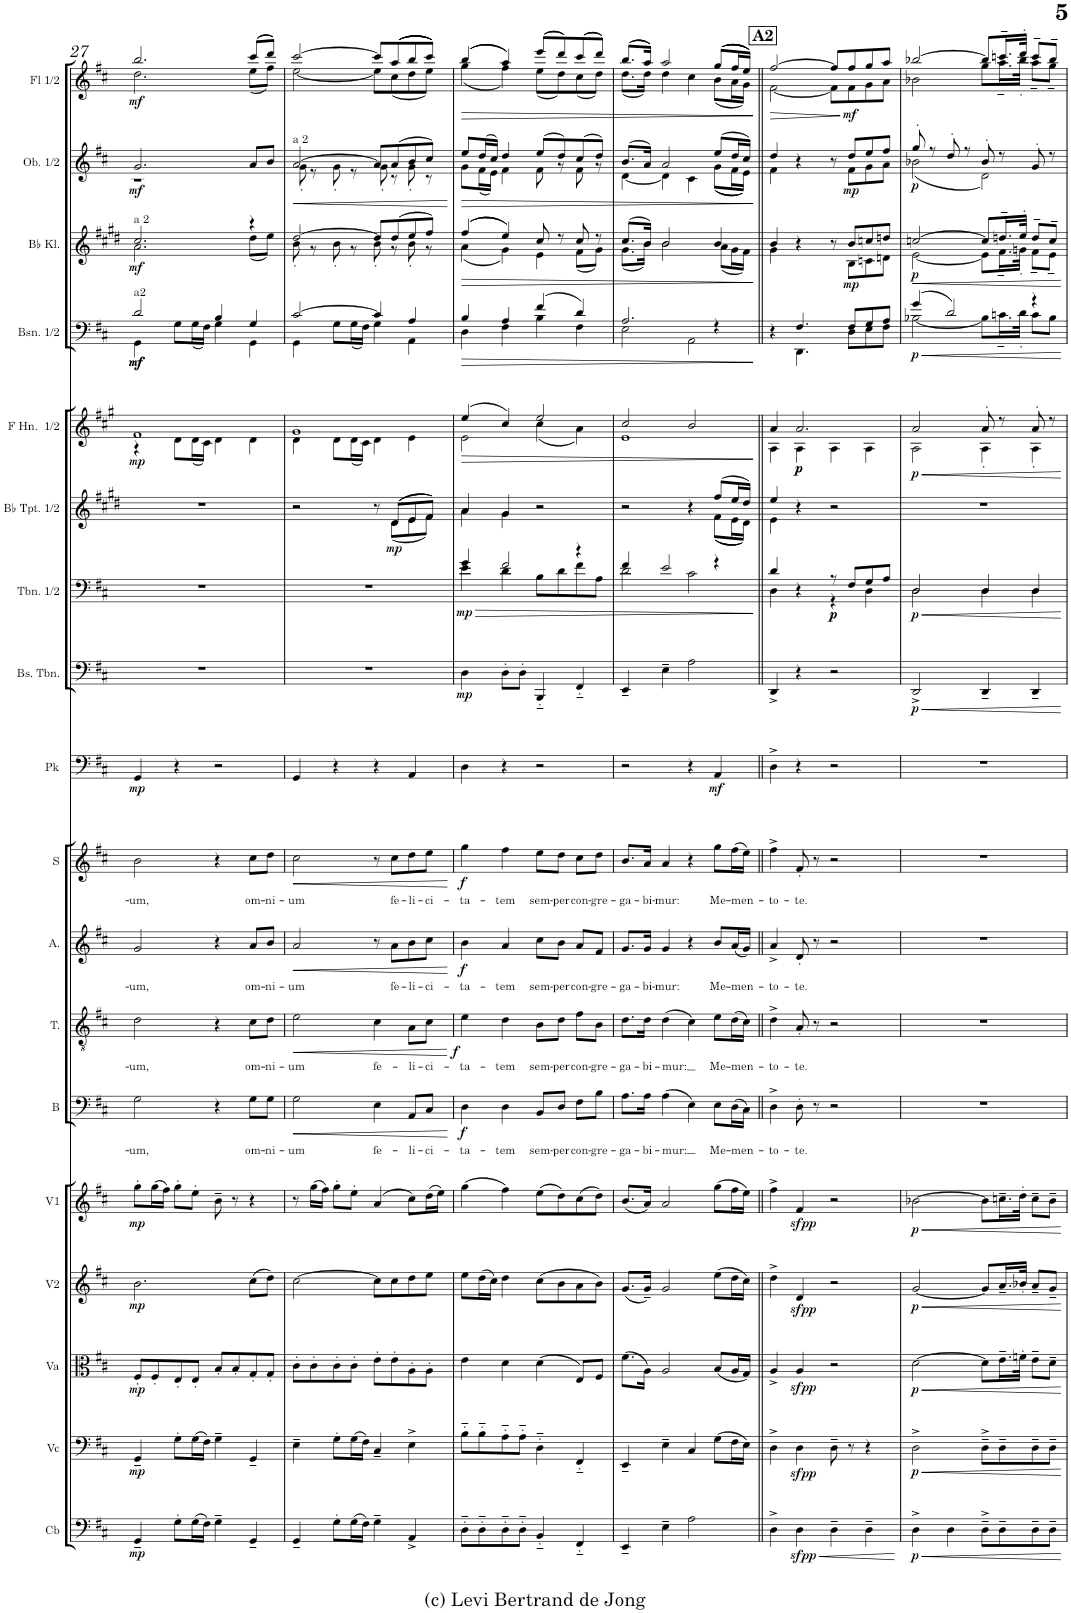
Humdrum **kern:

**kern	**dynam	**kern	**dynam	**kern	**dynam	**kern	**dynam	**kern	**dynam	**kern	**text	**dynam	**kern	**text	**dynam	**kern	**text	**dynam	**kern	**text	**dynam	**kern	**dynam	**kern	**dynam	**kern	**dynam	**kern	**dynam	**kern	**dynam	**kern	**dynam	**kern	**dynam	**kern	**dynam	**kern	**dynam
*part18	*part18	*part17	*part17	*part16	*part16	*part15	*part15	*part14	*part14	*part13	*part13	*part13	*part12	*part12	*part12	*part11	*part11	*part11	*part10	*part10	*part10	*part9	*part9	*part8	*part8	*part7	*part7	*part6	*part6	*part5	*part5	*part4	*part4	*part3	*part3	*part2	*part2	*part1	*part1
*staff18	*staff18	*staff17	*staff17	*staff16	*staff16	*staff15	*staff15	*staff14	*staff14	*staff13	*staff13	*staff13	*staff12	*staff12	*staff12	*staff11	*staff11	*staff11	*staff10	*staff10	*staff10	*staff9	*staff9	*staff8	*staff8	*staff7	*staff7	*staff6	*staff6	*staff5	*staff5	*staff4	*staff4	*staff3	*staff3	*staff2	*staff2	*staff1	*staff1
*I"Contrabasses	*	*I"Violoncellos	*	*I"Violas	*	*I"Violins 2	*	*I"Violins 1	*	*I"Bas	*	*	*I"Tenor	*	*	*I"Alt	*	*	*I"Sopraan	*	*	*I"Pauken	*	*I"Bas-trombone	*	*I"Trombone 1/2	*	*I"Trompet Bb 1/2	*	*I"F Horn 1/2	*	*I"Bassoon 1/2	*	*I"Klarinet in Bb	*	*I"Oboe 1/2	*	*I"Flute 1/2	*
*I'Cb	*	*I'Vc	*	*I'Va	*	*I'V2	*	*I'V1	*	*I'B	*	*	*I'T.	*	*	*I'A.	*	*	*I'S	*	*	*I'Pk	*	*I'Bs. Tbn.	*	*I'Tbn. 1/2	*	*	*	*I'F Hn.  1/2	*	*I'Bsn. 1/2	*	*	*	*I'Ob. 1/2	*	*I'Fl 1/2	*
!!LO:PB:g=z
*clefF4	*	*clefF4	*	*clefC3	*	*clefG2	*	*clefG2	*	*clefF4	*	*	*clefGv2	*	*	*clefG2	*	*	*clefG2	*	*	*clefF4	*	*clefF4	*	*clefF4	*	*clefG2	*	*clefG2	*	*clefF4	*	*clefG2	*	*clefG2	*	*clefG2	*
*Trd7c12	*	*	*	*	*	*	*	*	*	*	*	*	*	*	*	*	*	*	*	*	*	*	*	*	*	*	*	*Trd1c2	*	*Trd4c7	*	*	*	*Trd1c2	*	*	*	*	*
*k[f#c#]	*	*k[f#c#]	*	*k[f#c#]	*	*k[f#c#]	*	*k[f#c#]	*	*k[f#c#]	*	*	*k[f#c#]	*	*	*k[f#c#]	*	*	*k[f#c#]	*	*	*k[f#c#]	*	*k[f#c#]	*	*k[f#c#]	*	*k[f#c#g#d#]	*	*k[f#c#g#]	*	*k[f#c#]	*	*k[f#c#g#d#]	*	*k[f#c#]	*	*k[f#c#]	*
*M4/4	*	*M4/4	*	*M4/4	*	*M4/4	*	*M4/4	*	*M4/4	*	*	*M4/4	*	*	*M4/4	*	*	*M4/4	*	*	*M4/4	*	*M4/4	*	*M4/4	*	*M4/4	*	*M4/4	*	*M4/4	*	*M4/4	*	*M4/4	*	*M4/4	*
=27	=27	=27	=27	=27	=27	=27	=27	=27	=27	=27	=27	=27	=27	=27	=27	=27	=27	=27	=27	=27	=27	=27	=27	=27	=27	=27	=27	=27	=27	=27	=27	=27	=27	=27	=27	=27	=27	=27	=27
!	!	!	!	!	!	!	!	!	!	!	!	!	!	!	!	!	!	!	!	!	!	!	!	!	!	!	!	!	!	!	!	!	!	!LO:TX:a:t=a 2	!	!	!	!	!
!	!	!	!	!	!	!	!	!	!	!	!	!	!	!	!	!	!	!	!	!	!	!	!	!	!	!	!	!	!	!	!	!LO:TX:a:t=a2	!	!	!	!	!	!	!
!	!LO:DY:b	!	!LO:DY:b	!	!LO:DY:b	!	!LO:DY:b	!	!LO:DY:b	!	!LO:LY:b	!	!	!LO:LY:b	!	!	!LO:LY:b	!	!	!LO:LY:b	!	!	!LO:DY:b	!	!	!	!	!	!	!	!LO:DY:b	!	!LO:DY:b	!	!	!	!	!	!
*	*	*	*	*	*	*	*	*	*	*	*	*	*	*	*	*	*	*	*	*	*	*	*	*	*	*	*	*	*	*^	*	*^	*	*^	*	*^	*	*^	*
!	!	!	!	!	!	!	!	!	!	!	!	!	!	!	!	!	!	!	!	!	!	!	!	!	!	!	!	!	!	!	!	!	!	!	!LO:DY:n=1:b	!	!	!LO:DY:b	!	!	!LO:DY:b	!	!	!LO:DY:b
4GG~/	mp	4GG~/	mp	8F#'/L	mp	2.b\	mp	8gg'\L	mp	2G\	-um,	.	2d\	-um,	.	2g/	-um,	.	2b\	-um,	.	4GG/	mp	1r	.	1r	.	1r	.	1f#	4r	mp	2d/	4GG\	mf mf	2.cc#/	2.a\	mf	2.g/	1r	mf	2.bb/	2.dd\	mf
.	.	.	.	8F#'/	.	.	.	(16gg\L	.	.	.	.	.	.	.	.	.	.	.	.	.	.	.	.	.	.	.	.	.	.	.	.	.	.	.	.	.	.	.	.	.	.	.	.
.	.	.	.	.	.	.	.	16ff#\JJ)	.	.	.	.	.	.	.	.	.	.	.	.	.	.	.	.	.	.	.	.	.	.	.	.	.	.	.	.	.	.	.	.	.	.	.	.
8G'\L	.	8G'\L	.	8E'/	.	.	.	8gg'\L	.	.	.	.	.	.	.	.	.	.	.	.	.	4r	.	.	.	.	.	.	.	.	8d\L	.	.	8G\L	.	.	.	.	.	.	.	.	.	.
(16G\L	.	(16G\L	.	8E'/J	.	.	.	8ee'\J	.	.	.	.	.	.	.	.	.	.	.	.	.	.	.	.	.	.	.	.	.	.	(16d\L	.	.	(16G\L	.	.	.	.	.	.	.	.	.	.
16F#\JJ)	.	16F#\JJ)	.	.	.	.	.	.	.	.	.	.	.	.	.	.	.	.	.	.	.	.	.	.	.	.	.	.	.	.	16c#\JJ)	.	.	16F#\JJ)	.	.	.	.	.	.	.	.	.	.
4G~\	.	4G~\	.	8B'/L	.	.	.	8b~\	.	4r	.	.	4r	.	.	4r	.	.	4r	.	.	2r	.	.	.	.	.	.	.	.	4d\	.	4B/	4G\	.	.	.	.	.	.	.	.	.	.
.	.	.	.	8B'/	.	.	.	8r	.	.	.	.	.	.	.	.	.	.	.	.	.	.	.	.	.	.	.	.	.	.	.	.	.	.	.	.	.	.	.	.	.	.	.	.
!	!	!	!	!	!	!	!	!	!	!	!LO:LY:b	!	!	!LO:LY:b	!	!	!LO:LY:b	!	!	!LO:LY:b	!	!	!	!	!	!	!	!	!	!	!	!	!	!	!	!	!	!	!	!	!	!	!	!
4GG~/	.	4GG~/	.	8G'/	.	(8cc#\L	.	4r	.	8G\L	om-	.	8c#\L	om-	.	8a/L	om-	.	8cc#\L	om-	.	.	.	.	.	.	.	.	.	.	4d\	.	4G/	4GG\	.	4r	(8dd#\L	.	8a/L	.	.	((8ccc#/L	(8ee\L	.
!	!	!	!	!	!	!	!	!	!	!	!LO:LY:b	!	!	!LO:LY:b	!	!	!LO:LY:b	!	!	!LO:LY:b	!	!	!	!	!	!	!	!	!	!	!	!	!	!	!	!	!	!	!	!	!	!	!	!
.	.	.	.	8G'/J	.	8dd\J)	.	.	.	8G\J	-ni-	.	8d\J	-ni-	.	8b/J	-ni-	.	8dd\J	-ni-	.	.	.	.	.	.	.	.	.	.	.	.	.	.	.	.	8ee\J)	.	8b/J	.	.	8ddd/J))	8ff#\J)	.
=28	=28	=28	=28	=28	=28	=28	=28	=28	=28	=28	=28	=28	=28	=28	=28	=28	=28	=28	=28	=28	=28	=28	=28	=28	=28	=28	=28	=28	=28	=28	=28	=28	=28	=28	=28	=28	=28	=28	=28	=28	=28	=28	=28	=28
!	!	!	!	!	!	!	!	!	!	!	!	!	!	!	!	!	!	!	!	!	!	!	!	!	!	!	!	!	!	!	!	!	!	!	!	!	!	!	!LO:TX:a:t=a 2	!	!	!	!	!
!	!	!	!	!	!	!	!	!	!	!	!LO:LY:b	!LO:HP:b	!	!LO:LY:b	!LO:HP:b	!	!LO:LY:b	!LO:HP:b	!	!LO:LY:b	!LO:HP:b	!	!	!	!	!	!	!	!	!	!	!	!	!	!	!	!	!	!	!	!LO:HP:b	!	!	!
*	*	*	*	*	*	*	*	*	*	*	*	*	*	*	*	*	*	*	*	*	*	*	*	*	*	*	*	*^	*	*	*	*	*	*	*	*	*	*	*	*	*	*	*	*
4GG~/	.	4E~\	.	8c#'\L	.	[2cc#\	.	8r	.	2G\	-um	<	2e\	-um	<	2a/	-um	<	2cc#\	-um	<	4GG/	.	1r	.	1r	.	2r	8ryy	.	1g#	4d\	.	[2c#/	4GG\	.	[2dd#/	8b'\	.	[2a/	8g'\	<	[2ccc#/	[2ee\	.
*	*	*	*	*	*	*	*	*	*	*	*	*	*	*	*	*	*	*	*	*	*	*	*	*	*	*	*	*v	*v	*	*	*	*	*	*	*	*	*	*	*	*	*	*	*	*
.	.	.	.	8c#'\	.	.	.	(16gg\LL	.	.	.	.	.	.	.	.	.	.	.	.	.	.	.	.	.	.	.	.	.	.	.	.	.	.	.	.	8r	.	.	8r	.	.	.	.
.	.	.	.	.	.	.	.	16ff#\JJ)	.	.	.	.	.	.	.	.	.	.	.	.	.	.	.	.	.	.	.	.	.	.	.	.	.	.	.	.	.	.	.	.	.	.	.	.
8G'\L	.	8G'\L	.	8c#'\	.	.	.	8gg'\L	.	.	.	.	.	.	.	.	.	.	.	.	.	4r	.	.	.	.	.	.	.	.	8d\L	.	.	8G\L	.	.	8b'\	.	.	8g'\	.	.	.	.
(16G\L	.	(16G\L	.	8c#'\J	.	.	.	8ee'\J	.	.	.	.	.	.	.	.	.	.	.	.	.	.	.	.	.	.	.	.	.	.	(16d\L	.	.	(16G\L	.	.	8r	.	.	8r	.	.	.	.
16F#\JJ)	.	16F#\JJ)	.	.	.	.	.	.	.	.	.	.	.	.	.	.	.	.	.	.	.	.	.	.	.	.	.	.	.	.	16c#\JJ)	.	.	16F#\JJ)	.	.	.	.	.	.	.	.	.	.
!	!	!	!	!	!	!	!	!	!	!	!LO:LY:b	!	!	!LO:LY:b	!	!	!	!	!	!	!	!	!	!	!	!	!	!	!	!	!	!	!	!	!	!	!	!	!	!	!	!	!	!
4G~\	.	4C#~/	.	8e'\L	.	8cc#\L]	.	(4a/	.	4E\	fe-	.	4c#\	fe-	.	8r	.	.	8r	.	.	4r	.	.	.	.	.	8r	.	.	4d\	.	4c#/]	4G\	.	8dd#/L]	8b'\	.	8a/L]	8g'\	.	8ccc#/L]	8ee\L]	.
!	!	!	!	!	!	!	!	!	!	!	!	!	!	!	!	!	!LO:LY:b	!	!	!LO:LY:b	!	!	!	!	!	!	!	!	!LO:DY:b	!	!	!	!	!	!	!	!	!	!	!	!	!	!	!
*	*	*	*	*	*	*	*	*	*	*	*	*	*	*	*	*	*	*	*	*	*	*	*	*	*	*	*	*^	*	*	*	*	*	*	*	*	*	*	*	*	*	*	*	*
.	.	.	.	8e'\	.	8cc#\	.	.	.	.	.	.	.	.	.	8a\L	fe-	.	8cc#\L	fe-	.	.	.	.	.	.	.	((8d#/L	(8d#\L	mp	.	.	.	.	.	.	(8dd#/	8r	.	(8a/	8r	.	(((8aa/	(8cc#\	.
!	!	!	!	!	!	!	!	!	!	!	!LO:LY:b	!	!	!LO:LY:b	!	!	!LO:LY:b	!	!	!LO:LY:b	!	!	!	!	!	!	!	!	!	!	!	!	!	!	!	!	!	!	!	!	!	!	!	!	!
4AA^/	.	4E^\	.	8A'\	.	8dd\	.	8cc#\L)	.	8AA/L	-li-	.	8A\L	-li-	.	8b\	-li-	.	8dd\	-li-	.	4AA/	.	.	.	.	.	8e/	8e\	.	.	4e\	.	4A/	4AA\	.	8ee/	8b'\	.	8b/	8g'\	.	8bb/	8dd\	.
!	!	!	!	!	!	!	!	!	!	!	!LO:LY:b	!	!	!LO:LY:b	!	!	!LO:LY:b	!	!	!LO:LY:b	!	!	!	!	!	!	!	!	!	!	!	!	!	!	!	!	!	!	!	!	!	!	!	!	!
.	.	.	.	8A'\J	.	8ee\J	.	(16dd\L	.	8C#/J	-ci-	.	8c#\J	-ci-	.	8cc#\J	-ci-	.	8ee\J	-ci-	.	.	.	.	.	.	.	8f#/J))	8f#\J)	.	.	.	.	.	.	.	8ff#/J)	8r	.	8cc#/J)	8r	.	8ccc#/J)))	8ee\J)	.
.	.	.	.	.	.	.	.	16ee\JJ)	.	.	.	.	.	.	.	.	.	.	.	.	.	.	.	.	.	.	.	.	.	.	.	.	.	.	.	.	.	.	.	.	.	.	.	.	.
*	*	*	*	*	*	*	*	*	*	*	*	*	*	*	*	*	*	*	*	*	*	*	*	*	*	*	*	*v	*v	*	*	*	*	*v	*v	*	*v	*v	*	*v	*v	*	*v	*v	*
*	*	*	*	*	*	*	*	*	*	*	*	*	*	*	*	*	*	*	*	*	*	*	*	*	*	*	*	*	*	*v	*v	*	*	*	*	*	*	*	*	*
.	.	.	.	.	.	.	.	.	.	.	.	[	.	.	[	.	.	[	.	.	[	.	.	.	.	.	.	.	.	.	.	.	.	.	.	.	[	.	.
=29	=29	=29	=29	=29	=29	=29	=29	=29	=29	=29	=29	=29	=29	=29	=29	=29	=29	=29	=29	=29	=29	=29	=29	=29	=29	=29	=29	=29	=29	=29	=29	=29	=29	=29	=29	=29	=29	=29	=29
!	!	!	!	!	!	!	!	!	!	!	!LO:LY:b	!LO:DY:b	!	!LO:LY:b	!LO:DY:b	!	!LO:LY:b	!LO:DY:b	!	!LO:LY:b	!LO:DY:b	!	!	!	!LO:DY:b	!	!LO:HP:b	!	!	!	!LO:HP:b	!	!LO:HP:b	!	!LO:HP:b	!	!LO:HP:b	!	!LO:HP:b
*	*	*	*	*	*	*	*	*	*	*	*	*	*	*	*	*	*	*	*	*	*	*	*	*	*	*^	*	*^	*	*^	*	*^	*	*^	*	*^	*	*^	*
!	!	!	!	!	!	!	!	!	!	!	!	!	!	!	!	!	!	!	!	!	!	!	!	!	!	!	!	!LO:DY:n=1:b	!	!	!	!	!	!	!	!	!	!	!	!	!	!	!	!	!	!
8D'~\L	.	8B'~\L	.	4e\	.	8ee\L	.	(4gg\	.	4D\	-ta-	f	4e\	-ta-	f	4b\	-ta-	f	4gg\	-ta-	f	4D\	.	4D\	mp	4g/	4e\	> mp	4a/	4a\	.	(4ee/	2e\	>	4B/	4D\	>	((4ff#/	(4a\	>	8ee/L	8g\L	>	((4bb/	(4gg\	>
8D'~\	.	8B'~\	.	.	.	(16dd\L	.	.	.	.	.	.	.	.	.	.	.	.	.	.	.	.	.	.	.	.	.	.	.	.	.	.	.	.	.	.	.	.	.	.	(16dd/L	(16f#\L	.	.	.	.
.	.	.	.	.	.	16cc#\JJ)	.	.	.	.	.	.	.	.	.	.	.	.	.	.	.	.	.	.	.	.	.	.	.	.	.	.	.	.	.	.	.	.	.	.	16cc#/JJ)	16e\JJ)	.	.	.	.
!	!	!	!	!	!	!	!	!	!	!	!LO:LY:b	!	!	!LO:LY:b	!	!	!LO:LY:b	!	!	!LO:LY:b	!	!	!	!	!	!	!	!	!	!	!	!	!	!	!	!	!	!	!	!	!	!	!	!	!	!
8D'~\	.	8A'~\	.	4d\	.	4dd\	.	4ff#\)	.	4D\	-tem	.	4d\	-tem	.	4a/	-tem	.	4ff#\	-tem	.	4r	.	8D'\L	.	2f#/	4d\	.	4g#/	4g#\	.	4cc#/)	.	.	4A/	4F#\	.	4ee/))	4g#\)	.	4dd/	4f#\	.	4aa/))	4ff#\)	.
8D'~\J	.	8A'~\J	.	.	.	.	.	.	.	.	.	.	.	.	.	.	.	.	.	.	.	.	.	8D'\J	.	.	.	.	.	.	.	.	.	.	.	.	.	.	.	.	.	.	.	.	.	.
!	!	!	!	!	!	!	!	!	!	!	!LO:LY:b	!	!	!LO:LY:b	!	!	!LO:LY:b	!	!	!LO:LY:b	!	!	!	!	!	!	!	!	!	!	!	!	!	!	!	!	!	!	!	!	!	!	!	!	!	!
4BB'~/	.	4D'~\	.	(4d\	.	(8cc#\L	.	(8ee\L	.	8BB/L	sem-	.	8B\L	sem-	.	8cc#\L	sem-	.	8ee\L	sem-	.	2r	.	4BBB'~/	.	.	8B\L	.	2r	2ryy	.	2ee/	(4cc#\	.	(4f#/	4B\	.	8cc#/	4e\	.	(8ee/L	8f#\	.	((8eee/L	(8ee\L	.
!	!	!	!	!	!	!	!	!	!	!	!LO:LY:b	!	!	!LO:LY:b	!	!	!LO:LY:b	!	!	!LO:LY:b	!	!	!	!	!	!	!	!	!	!	!	!	!	!	!	!	!	!	!	!	!	!	!	!	!	!
.	.	.	.	.	.	8b\	.	8dd\)	.	8D/J	-per	.	8d\J	-per	.	8b\J	-per	.	8dd\J	-per	.	.	.	.	.	.	8d\	.	.	.	.	.	.	.	.	.	.	8r	.	.	8dd/)	8r	.	8ddd/))	8dd\)	.
!	!	!	!	!	!	!	!	!	!	!	!LO:LY:b	!	!	!LO:LY:b	!	!	!LO:LY:b	!	!	!LO:LY:b	!	!	!	!	!	!	!	!	!	!	!	!	!	!	!	!	!	!	!	!	!	!	!	!	!	!
4FF#'~/	.	4FF#'~/	.	8E/L)	.	8a\	.	(8cc#\	.	8F#\L	con-	.	8f#\L	con-	.	8a/L	con-	.	8cc#\L	con-	.	.	.	4FF#'~/	.	4r	8f#\	.	.	.	.	.	4a\)	.	4d/)	4F#\	.	8cc#/	(8f#\L	.	(8cc#/	8f#\	.	((8ccc#/	(8cc#\	.
!	!	!	!	!	!	!	!	!	!	!	!LO:LY:b	!	!	!LO:LY:b	!	!	!LO:LY:b	!	!	!LO:LY:b	!	!	!	!	!	!	!	!	!	!	!	!	!	!	!	!	!	!	!	!	!	!	!	!	!	!
.	.	.	.	8F#/J	.	8b\J)	.	8dd\J)	.	8B\J	-gre-	.	8B\J	-gre-	.	8f#/J	-gre-	.	8dd\J	-gre-	.	.	.	.	.	.	8A\J	.	.	.	.	.	.	.	.	.	.	8r	8g#\J)	.	8dd/J)	8r	.	8ddd/J))	8dd\J)	.
=30	=30	=30	=30	=30	=30	=30	=30	=30	=30	=30	=30	=30	=30	=30	=30	=30	=30	=30	=30	=30	=30	=30	=30	=30	=30	=30	=30	=30	=30	=30	=30	=30	=30	=30	=30	=30	=30	=30	=30	=30	=30	=30	=30	=30	=30	=30
!	!	!	!	!	!	!	!	!	!	!	!LO:LY:b	!	!	!LO:LY:b	!	!	!LO:LY:b	!	!	!LO:LY:b	!	!	!	!	!	!	!	!	!	!	!	!	!	!	!	!	!	!	!	!	!	!	!	!	!	!
4EE~/	.	4EE~/	.	(8.f#\L	.	(8.g/L	.	(8.b/L	.	8.A\L	-ga-	.	8.d\L	-ga-	.	8.g/L	-ga-	.	8.b/L	-ga-	.	2r	.	4EE~/	.	4f#/	2d\	.	2r	2.ryy	.	2cc#/	1e	.	2.A/	2E\	.	(8.cc#/L	(8.g#\L	.	(8.b/L	[4d\	.	((8.bb/L	(8.dd\L	.
!	!	!	!	!	!	!	!	!	!	!	!LO:LY:b	!	!	!LO:LY:b	!	!	!LO:LY:b	!	!	!LO:LY:b	!	!	!	!	!	!	!	!	!	!	!	!	!	!	!	!	!	!	!	!	!	!	!	!	!	!
.	.	.	.	16A\Jk)	.	16g~/Jk)	.	16a/Jk)	.	16A\Jk	-bi-	.	16d\Jk	-bi-	.	16g/Jk	-bi-	.	16a/Jk	-bi-	.	.	.	.	.	.	.	.	.	.	.	.	.	.	.	.	.	16b/Jk)	16b\Jk)	.	16a/Jk)	.	.	16aa/Jk))	16dd\Jk)	.
!	!	!	!	!	!	!	!	!	!	!	!LO:LY:b	!	!	!LO:LY:b	!	!	!LO:LY:b	!	!	!LO:LY:b	!	!	!	!	!	!	!	!	!	!	!	!	!	!	!	!	!	!	!	!	!	!	!	!	!	!
4E~\	.	4E~\	.	2A/	.	2g/	.	2a/	.	(4A\	-mur:	.	(4d\	-mur:	.	4g/	-mur:	.	4a/	-mur:	.	.	.	4E~\	.	2e/	.	.	.	.	.	.	.	.	.	.	.	2b/	2b\	.	2a/	4d\]	.	2aa/	4dd\	.
2A\	.	4C#/	.	.	.	.	.	.	.	4E\)	.	.	4c#\)	.	.	4r	.	.	4r	.	.	4r	.	2A\	.	.	2c#\	.	4r	.	.	2b/	.	.	.	2AA\	.	.	.	.	.	4c#\	.	.	4cc#\	.
!	!	!	!	!	!	!	!	!	!	!	!LO:LY:b	!	!	!LO:LY:b	!	!	!LO:LY:b	!	!	!LO:LY:b	!	!	!LO:DY:b	!	!	!	!	!	!	!	!	!	!	!	!	!	!	!	!	!	!	!	!	!	!	!
.	.	(8G\L	.	(8B/L	.	(8ee\L	.	(8gg\L	.	8E\L	Me-	.	8e\L	Me-	.	8b/L	Me-	.	8gg\L	Me-	.	4AA/	mf	.	.	4r	.	.	(8ff#/L	((8f#\L	.	.	.	.	4r	.	.	4b/	(8a\L	.	(8ee/L	((8g\L	.	(((8gg/L	(8b\L	.
!	!	!	!	!	!	!	!	!	!	!	!LO:LY:b	!	!	!LO:LY:b	!	!	!LO:LY:b	!	!	!LO:LY:b	!	!	!	!	!	!	!	!	!	!	!	!	!	!	!	!	!	!	!	!	!	!	!	!	!	!
.	.	16F#\L	.	16A/L	.	16dd\L	.	16ff#\L	.	(16D\L	-men-	.	(16d\L	-men-	.	(16a/L	-men-	.	(16ff#\L	-men-	.	.	.	.	.	.	.	.	16ee/L	16e\L	.	.	.	.	.	.	.	.	16g#\L	.	16dd/L	16f#\L	.	16ff#/L	16a\L	.
.	.	16E\JJ)	.	16G/JJ)	.	16cc#\JJ)	.	16ee\JJ)	.	16C#\JJ)	.	.	16c#\JJ)	.	.	16g/JJ)	.	.	16ee\JJ)	.	.	.	.	.	.	.	.	.	16dd#/JJ)	16d#\JJ))	.	.	.	.	.	.	.	.	16f#\JJ)	.	16cc#/JJ)	16e\JJ))	.	16ee/JJ)))	16g\JJ)	.
*	*	*	*	*	*	*	*	*	*	*	*	*	*	*	*	*	*	*	*	*	*	*	*	*	*	*v	*v	*	*	*	*	*v	*v	*	*v	*v	*	*v	*v	*	*v	*v	*	*v	*v	*
*	*	*	*	*	*	*	*	*	*	*	*	*	*	*	*	*	*	*	*	*	*	*	*	*	*	*	*	*v	*v	*	*	*	*	*	*	*	*	*	*	*
.	.	.	.	.	.	.	.	.	.	.	.	.	.	.	.	.	.	.	.	.	.	.	.	.	.	.	]	.	.	.	]	.	]	.	]	.	]	.	]
!!LO:REH:place=s1:a:B:cj:fs=14:t=A2
=31||	=31||	=31||	=31||	=31||	=31||	=31||	=31||	=31||	=31||	=31||	=31||	=31||	=31||	=31||	=31||	=31||	=31||	=31||	=31||	=31||	=31||	=31||	=31||	=31||	=31||	=31||	=31||	=31||	=31||	=31||	=31||	=31||	=31||	=31||	=31||	=31||	=31||	=31||	=31||
!	!	!	!	!	!	!	!	!	!	!	!LO:LY:b	!	!	!LO:LY:b	!	!	!LO:LY:b	!	!	!LO:LY:b	!	!	!	!	!	!	!	!	!	!	!	!	!	!	!	!	!	!	!LO:HP:b
*	*	*	*	*	*	*	*	*	*	*	*	*	*	*	*	*	*	*	*	*	*	*	*	*	*	*^	*	*^	*	*^	*	*^	*	*^	*	*^	*	*^	*
4D^\	.	4D^\	.	4A^/	.	4dd^\	.	4ff#^\	.	4D^\	-to-	.	4d^\	-to-	.	4a^/	-to-	.	4ff#^\	-to-	.	4D^\	.	4DD^/	.	4d/	4D\	.	4ee/	4e\	.	4a/	4A\	.	4r	4ryy	.	4b/	4g#\	.	4dd/	4f#\	.	[2ff#/	[2f#\	>
!	!LO:HP:b	!	!	!	!	!	!	!	!	!	!LO:LY:b	!	!	!LO:LY:b	!	!	!LO:LY:b	!	!	!LO:LY:b	!	!	!	!	!	!	!	!	!	!	!	!	!	!	!	!	!	!	!	!	!	!	!	!	!	!
!	!LO:DY:n=1:b	!	!LO:DY:b	!	!LO:DY:b	!	!LO:DY:b	!	!LO:DY:b	!	!	!	!	!	!	!	!	!	!	!	!	!	!	!	!	!	!	!	!	!	!	!	!	!LO:DY:b	!	!	!	!	!	!	!	!	!	!	!	!
!	!	!	!	!	!	!	!	!	!	!	!	!	!	!	!	!	!	!	!	!	!	!	!	!	!	!	!	!	!	!	!	!	!	!LO:DY:n=1:b	!	!	!	!	!	!	!	!	!	!	!	!
4D\	< sfpp	4D\	sfpp	4A/	sfpp	4d/	sfpp	4f#/	sfpp	8D'\	-te.	.	8A'/	-te.	.	8d'/	-te.	.	8f#'/	-te.	.	4r	.	4r	.	4r	4ryy	.	4r	2.ryy	.	2.a/	4A\	p p	4.F#/	4.DD\	.	4r	4.ryy	.	4r	4.ryy	.	.	.	.
.	.	.	.	.	.	.	.	.	.	8r	.	.	8r	.	.	8r	.	.	8r	.	.	.	.	.	.	.	.	.	.	.	.	.	.	.	.	.	.	.	.	.	.	.	.	.	.	.
!	!	!	!	!	!	!	!	!	!	!	!	!	!	!	!	!	!	!	!	!	!	!	!	!	!	!	!	!LO:DY:b	!	!	!	!	!	!	!	!	!	!	!	!	!	!	!	!	!	!
!	!	!	!	!	!	!	!	!	!	!	!	!	!	!	!	!	!	!	!	!	!	!	!	!	!	!	!	!LO:DY:n=1:b	!	!	!	!	!	!	!	!	!	!	!	!	!	!	!	!	!	!
4D~\	.	8D~\	.	2r	.	2r	.	2r	.	2r	.	.	2r	.	.	2r	.	.	2r	.	.	2r	.	2r	.	8r	4r	p p	2r	.	.	.	4A\	.	.	.	.	8r	.	.	8r	.	.	8ff#/L]	8f#\L]	.
!	!	!	!	!	!	!	!	!	!	!	!	!	!	!	!	!	!	!	!	!	!	!	!	!	!	!	!	!	!	!	!	!	!	!	!	!	!	!	!	!LO:DY:b	!	!	!LO:DY:b	!	!	!LO:DY:n=1:b
.	.	8r	.	.	.	.	.	.	.	.	.	.	.	.	.	.	.	.	.	.	.	.	.	.	.	8F#/L	.	.	.	.	.	.	.	.	8F#/L	8D\L	.	8b/L	8B\L	mp	8dd/L	8f#\L	mp	8ff#/	8f#\	] mf
4D~\	.	4r	.	.	.	.	.	.	.	.	.	.	.	.	.	.	.	.	.	.	.	.	.	.	.	8G/	4D\	.	.	.	.	.	4A\	.	8G/	8E\	.	8ccn/	8cn\	.	8ee/	8g\	.	8gg/	8g\	.
.	.	.	.	.	.	.	.	.	.	.	.	.	.	.	.	.	.	.	.	.	.	.	.	.	.	8A/J	.	.	.	.	.	.	.	.	8A/J	8F#\J	.	8ddn/J	8dn\J	.	8ff#/J	8a\J	.	8aa/J	8a\J	.
*	*	*	*	*	*	*	*	*	*	*	*	*	*	*	*	*	*	*	*	*	*	*	*	*	*	*v	*v	*	*	*	*	*v	*v	*	*v	*v	*	*v	*v	*	*v	*v	*	*v	*v	*
*	*	*	*	*	*	*	*	*	*	*	*	*	*	*	*	*	*	*	*	*	*	*	*	*	*	*	*	*v	*v	*	*	*	*	*	*	*	*	*	*	*
.	[	.	.	.	.	.	.	.	.	.	.	.	.	.	.	.	.	.	.	.	.	.	.	.	.	.	.	.	.	.	.	.	.	.	.	.	.	.	.
=32	=32	=32	=32	=32	=32	=32	=32	=32	=32	=32	=32	=32	=32	=32	=32	=32	=32	=32	=32	=32	=32	=32	=32	=32	=32	=32	=32	=32	=32	=32	=32	=32	=32	=32	=32	=32	=32	=32	=32
!	!LO:HP:b	!	!LO:HP:b	!	!LO:HP:b	!	!LO:HP:b	!	!LO:HP:b	!	!	!	!	!	!	!	!	!	!	!	!	!	!	!	!LO:HP:b	!	!LO:HP:b	!	!	!	!LO:HP:b	!	!LO:HP:b	!	!LO:HP:b	!	!	!	!
*	*	*	*	*	*	*	*	*	*	*	*	*	*	*	*	*	*	*	*	*	*	*	*	*	*	*^	*	*	*	*^	*	*^	*	*^	*	*^	*	*^	*
!	!LO:DY:n=1:b	!	!LO:DY:n=1:b	!	!LO:DY:n=1:b	!	!LO:DY:n=1:b	!	!LO:DY:n=1:b	!	!	!	!	!	!	!	!	!	!	!	!	!	!	!	!LO:DY:n=1:b	!	!	!LO:DY:n=1:b	!	!	!	!	!LO:DY:n=1:b	!	!	!LO:DY:n=1:b	!	!	!LO:DY:n=1:b	!	!	!LO:DY:b	!	!	!
4D^\	< p	2D^\	< p	[2d\	< p	[2g/	< p	[2b-X\	< p	1r	.	.	1r	.	.	1r	.	.	1r	.	.	1r	.	2DD^/	< p	2D/	2D\	< p	1r	.	2a/	2A\	< p	(4g/	[2B-X\	< p	[2ccn/	[2e\	< p	8gg'/	(2b-X\	p	[2bb-X/	2b-X\	.
.	.	.	.	.	.	.	.	.	.	.	.	.	.	.	.	.	.	.	.	.	.	.	.	.	.	.	.	.	.	.	.	.	.	.	.	.	.	.	.	8r	.	.	.	.	.
4D\	.	.	.	.	.	.	.	.	.	.	.	.	.	.	.	.	.	.	.	.	.	.	.	.	.	.	.	.	.	.	.	.	.	2d/)	.	.	.	.	.	8dd'/	.	.	.	.	.
.	.	.	.	.	.	.	.	.	.	.	.	.	.	.	.	.	.	.	.	.	.	.	.	.	.	.	.	.	.	.	.	.	.	.	.	.	.	.	.	8r	.	.	.	.	.
8D~^\L	.	8D~^\L	.	8d\L]	.	8g/L]	.	8b-\L]	.	.	.	.	.	.	.	.	.	.	.	.	.	.	.	4DD~/	.	4D/	4D\	.	.	.	8a'/	4A'\	.	.	8B-\L]	.	8cc/L]	8e\L]	.	8b-'/	2d\)	.	8bb-/L]	8gg\L	.
8D~\	.	8D~\	.	16.e~\L	.	16.a~/L	.	16.ccn~\L	.	.	.	.	.	.	.	.	.	.	.	.	.	.	.	.	.	.	.	.	.	.	8r	.	.	.	16.cn~\L	.	16.ddn~/L	16.f#~\L	.	8r	.	.	16.cccn~/L	16.aa~\L	.
.	.	.	.	32fn'\JJk	.	32b-X'/JJk	.	32dd'\JJk	.	.	.	.	.	.	.	.	.	.	.	.	.	.	.	.	.	.	.	.	.	.	.	.	.	.	32d'\JJk	.	32ee'/JJk	32gn'\JJk	.	.	.	.	32ddd'/JJk	32bb-'\JJk	.
8D~\	.	8D~\	.	8e~\L	.	8a~/L	.	8cc~\L	.	.	.	.	.	.	.	.	.	.	.	.	.	.	.	4DD~/	.	4D/	4D\	.	.	.	8a'/	4A'\	.	4r	8c\L	.	8dd~/L	8f#~\L	.	8g'/	.	.	8ccc~/L	8aa~\L	.
8D~\J	.	8D~\J	.	8d~\J	.	8g~/J	.	8b-~\J	.	.	.	.	.	.	.	.	.	.	.	.	.	.	.	.	.	.	.	.	.	.	8r	.	.	.	8B-\J	.	8cc~/J	8e~\J	.	8r	.	.	8bb-~/J	8gg~\J	.
*	*	*	*	*	*	*	*	*	*	*	*	*	*	*	*	*	*	*	*	*	*	*	*	*	*	*	*	*	*	*	*v	*v	*	*	*	*	*v	*v	*	*v	*v	*	*v	*v	*
*	*	*	*	*	*	*	*	*	*	*	*	*	*	*	*	*	*	*	*	*	*	*	*	*	*	*v	*v	*	*	*	*	*	*v	*v	*	*	*	*	*	*	*
.	[	.	[	.	[	.	[	.	[	.	.	.	.	.	.	.	.	.	.	.	.	.	.	.	[	.	[	.	.	.	[	.	[	.	[	.	.	.	.
=	=	=	=	=	=	=	=	=	=	=	=	=	=	=	=	=	=	=	=	=	=	=	=	=	=	=	=	=	=	=	=	=	=	=	=	=	=	=	=
*-	*-	*-	*-	*-	*-	*-	*-	*-	*-	*-	*-	*-	*-	*-	*-	*-	*-	*-	*-	*-	*-	*-	*-	*-	*-	*-	*-	*-	*-	*-	*-	*-	*-	*-	*-	*-	*-	*-	*-
